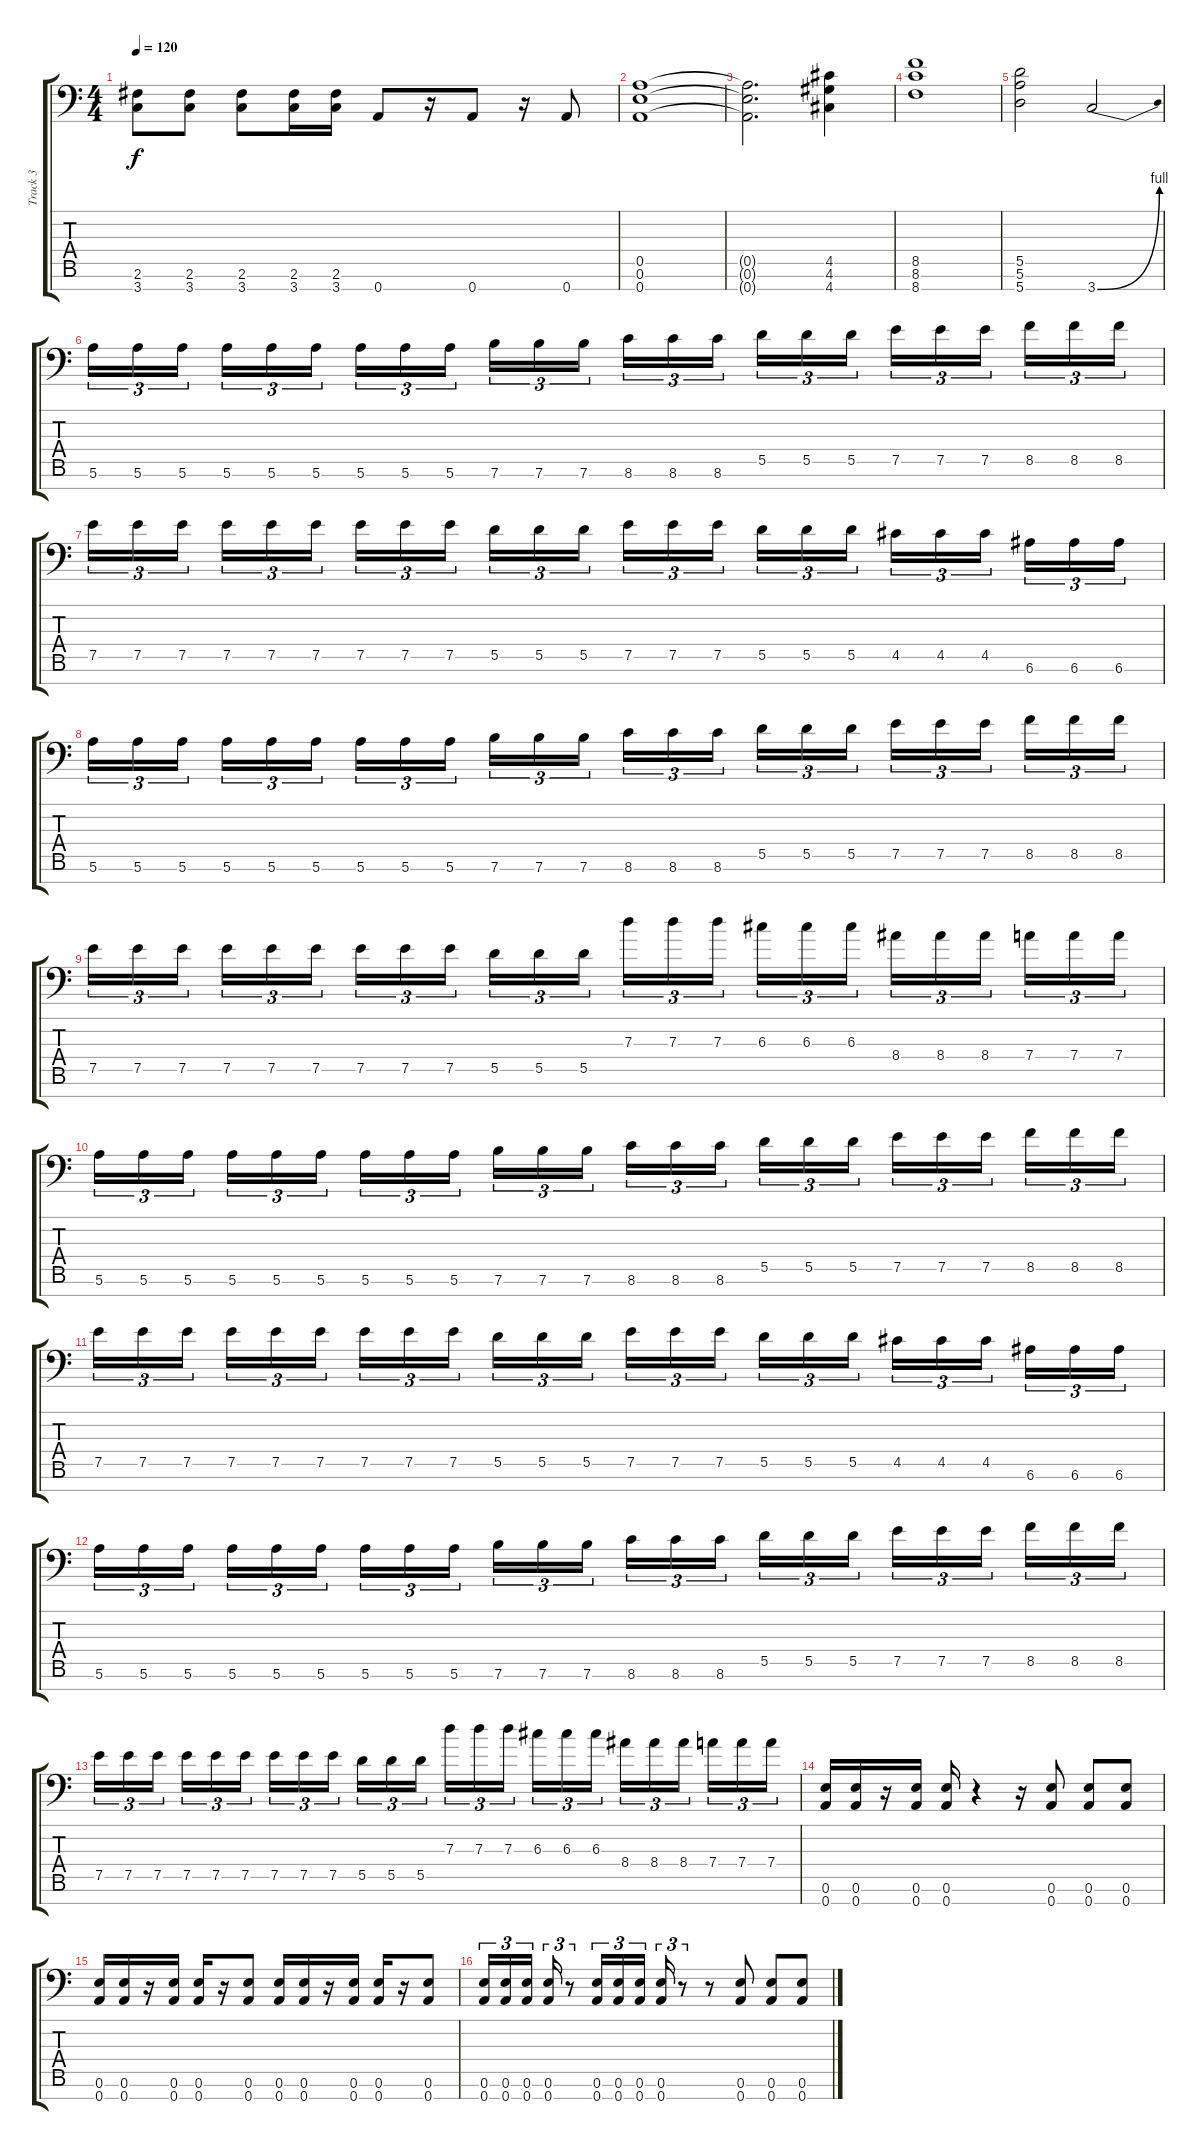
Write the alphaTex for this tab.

\track ("Track 3" "Track 3") {instrument distortionguitar}
\staff {score tabs}
\tuning (E4 B3 G3 D3 A2 E2 A1) {hide}
\ts (4 4)
\tempo 120
\clef f4
\ks c
(2.6 3.7).8{dy f} (2.6 3.7).8 (2.6 3.7).8 (2.6 3.7).16 (2.6 3.7).16 0.7.8 r.16 0.7.8 r.16 0.7.8 |
(0.5 0.6 0.7).1 |
(0.5{t} 0.6{t} 0.7{t}).2{d} (4.5 4.6 4.7).4 |
(8.5 8.6 8.7).1 |
(5.5 5.6 5.7).2 3.7{be (bend 0 0 60 4)}.2 |
5.6.16{tu (3 2)} 5.6.16{tu (3 2)} 5.6.16{tu (3 2) beam splitsecondary} 5.6.16{tu (3 2)} 5.6.16{tu (3 2)} 5.6.16{tu (3 2)} 5.6.16{tu (3 2)} 5.6.16{tu (3 2)} 5.6.16{tu (3 2) beam splitsecondary} 7.6.16{tu (3 2)} 7.6.16{tu (3 2)} 7.6.16{tu (3 2)} 8.6.16{tu (3 2)} 8.6.16{tu (3 2)} 8.6.16{tu (3 2) beam splitsecondary} 5.5.16{tu (3 2)} 5.5.16{tu (3 2)} 5.5.16{tu (3 2)} 7.5.16{tu (3 2)} 7.5.16{tu (3 2)} 7.5.16{tu (3 2) beam splitsecondary} 8.5.16{tu (3 2)} 8.5.16{tu (3 2)} 8.5.16{tu (3 2)} |
7.5.16{tu (3 2)} 7.5.16{tu (3 2)} 7.5.16{tu (3 2) beam splitsecondary} 7.5.16{tu (3 2)} 7.5.16{tu (3 2)} 7.5.16{tu (3 2)} 7.5.16{tu (3 2)} 7.5.16{tu (3 2)} 7.5.16{tu (3 2) beam splitsecondary} 5.5.16{tu (3 2)} 5.5.16{tu (3 2)} 5.5.16{tu (3 2)} 7.5.16{tu (3 2)} 7.5.16{tu (3 2)} 7.5.16{tu (3 2) beam splitsecondary} 5.5.16{tu (3 2)} 5.5.16{tu (3 2)} 5.5.16{tu (3 2)} 4.5.16{tu (3 2)} 4.5.16{tu (3 2)} 4.5.16{tu (3 2) beam splitsecondary} 6.6.16{tu (3 2)} 6.6.16{tu (3 2)} 6.6.16{tu (3 2)} |
5.6.16{tu (3 2)} 5.6.16{tu (3 2)} 5.6.16{tu (3 2) beam splitsecondary} 5.6.16{tu (3 2)} 5.6.16{tu (3 2)} 5.6.16{tu (3 2)} 5.6.16{tu (3 2)} 5.6.16{tu (3 2)} 5.6.16{tu (3 2) beam splitsecondary} 7.6.16{tu (3 2)} 7.6.16{tu (3 2)} 7.6.16{tu (3 2)} 8.6.16{tu (3 2)} 8.6.16{tu (3 2)} 8.6.16{tu (3 2) beam splitsecondary} 5.5.16{tu (3 2)} 5.5.16{tu (3 2)} 5.5.16{tu (3 2)} 7.5.16{tu (3 2)} 7.5.16{tu (3 2)} 7.5.16{tu (3 2) beam splitsecondary} 8.5.16{tu (3 2)} 8.5.16{tu (3 2)} 8.5.16{tu (3 2)} |
7.5.16{tu (3 2)} 7.5.16{tu (3 2)} 7.5.16{tu (3 2) beam splitsecondary} 7.5.16{tu (3 2)} 7.5.16{tu (3 2)} 7.5.16{tu (3 2)} 7.5.16{tu (3 2)} 7.5.16{tu (3 2)} 7.5.16{tu (3 2) beam splitsecondary} 5.5.16{tu (3 2)} 5.5.16{tu (3 2)} 5.5.16{tu (3 2)} 7.3.16{tu (3 2)} 7.3.16{tu (3 2)} 7.3.16{tu (3 2) beam splitsecondary} 6.3.16{tu (3 2)} 6.3.16{tu (3 2)} 6.3.16{tu (3 2)} 8.4.16{tu (3 2)} 8.4.16{tu (3 2)} 8.4.16{tu (3 2) beam splitsecondary} 7.4.16{tu (3 2)} 7.4.16{tu (3 2)} 7.4.16{tu (3 2)} |
5.6.16{tu (3 2)} 5.6.16{tu (3 2)} 5.6.16{tu (3 2) beam splitsecondary} 5.6.16{tu (3 2)} 5.6.16{tu (3 2)} 5.6.16{tu (3 2)} 5.6.16{tu (3 2)} 5.6.16{tu (3 2)} 5.6.16{tu (3 2) beam splitsecondary} 7.6.16{tu (3 2)} 7.6.16{tu (3 2)} 7.6.16{tu (3 2)} 8.6.16{tu (3 2)} 8.6.16{tu (3 2)} 8.6.16{tu (3 2) beam splitsecondary} 5.5.16{tu (3 2)} 5.5.16{tu (3 2)} 5.5.16{tu (3 2)} 7.5.16{tu (3 2)} 7.5.16{tu (3 2)} 7.5.16{tu (3 2) beam splitsecondary} 8.5.16{tu (3 2)} 8.5.16{tu (3 2)} 8.5.16{tu (3 2)} |
7.5.16{tu (3 2)} 7.5.16{tu (3 2)} 7.5.16{tu (3 2) beam splitsecondary} 7.5.16{tu (3 2)} 7.5.16{tu (3 2)} 7.5.16{tu (3 2)} 7.5.16{tu (3 2)} 7.5.16{tu (3 2)} 7.5.16{tu (3 2) beam splitsecondary} 5.5.16{tu (3 2)} 5.5.16{tu (3 2)} 5.5.16{tu (3 2)} 7.5.16{tu (3 2)} 7.5.16{tu (3 2)} 7.5.16{tu (3 2) beam splitsecondary} 5.5.16{tu (3 2)} 5.5.16{tu (3 2)} 5.5.16{tu (3 2)} 4.5.16{tu (3 2)} 4.5.16{tu (3 2)} 4.5.16{tu (3 2) beam splitsecondary} 6.6.16{tu (3 2)} 6.6.16{tu (3 2)} 6.6.16{tu (3 2)} |
5.6.16{tu (3 2)} 5.6.16{tu (3 2)} 5.6.16{tu (3 2) beam splitsecondary} 5.6.16{tu (3 2)} 5.6.16{tu (3 2)} 5.6.16{tu (3 2)} 5.6.16{tu (3 2)} 5.6.16{tu (3 2)} 5.6.16{tu (3 2) beam splitsecondary} 7.6.16{tu (3 2)} 7.6.16{tu (3 2)} 7.6.16{tu (3 2)} 8.6.16{tu (3 2)} 8.6.16{tu (3 2)} 8.6.16{tu (3 2) beam splitsecondary} 5.5.16{tu (3 2)} 5.5.16{tu (3 2)} 5.5.16{tu (3 2)} 7.5.16{tu (3 2)} 7.5.16{tu (3 2)} 7.5.16{tu (3 2) beam splitsecondary} 8.5.16{tu (3 2)} 8.5.16{tu (3 2)} 8.5.16{tu (3 2)} |
7.5.16{tu (3 2)} 7.5.16{tu (3 2)} 7.5.16{tu (3 2) beam splitsecondary} 7.5.16{tu (3 2)} 7.5.16{tu (3 2)} 7.5.16{tu (3 2)} 7.5.16{tu (3 2)} 7.5.16{tu (3 2)} 7.5.16{tu (3 2) beam splitsecondary} 5.5.16{tu (3 2)} 5.5.16{tu (3 2)} 5.5.16{tu (3 2)} 7.3.16{tu (3 2)} 7.3.16{tu (3 2)} 7.3.16{tu (3 2) beam splitsecondary} 6.3.16{tu (3 2)} 6.3.16{tu (3 2)} 6.3.16{tu (3 2)} 8.4.16{tu (3 2)} 8.4.16{tu (3 2)} 8.4.16{tu (3 2) beam splitsecondary} 7.4.16{tu (3 2)} 7.4.16{tu (3 2)} 7.4.16{tu (3 2)} |
(0.6 0.7).16 (0.6 0.7).16 r.16 (0.6 0.7).16 (0.6 0.7).16 r.4 r.16 (0.6 0.7).8 (0.6 0.7).8 (0.6 0.7).8 |
(0.6 0.7).16 (0.6 0.7).16 r.16 (0.6 0.7).16 (0.6 0.7).16 r.16 (0.6 0.7).8 (0.6 0.7).16 (0.6 0.7).16 r.16 (0.6 0.7).16 (0.6 0.7).16 r.16 (0.6 0.7).8 |
(0.6 0.7).16{tu (3 2)} (0.6 0.7).16{tu (3 2)} (0.6 0.7).16{tu (3 2) beam splitsecondary} (0.6 0.7).16{tu (3 2)} r.8{tu (3 2)} (0.6 0.7).16{tu (3 2)} (0.6 0.7).16{tu (3 2)} (0.6 0.7).16{tu (3 2) beam splitsecondary} (0.6 0.7).16{tu (3 2)} r.8{tu (3 2)} r.8 (0.6 0.7).8 (0.6 0.7).8 (0.6 0.7).8
